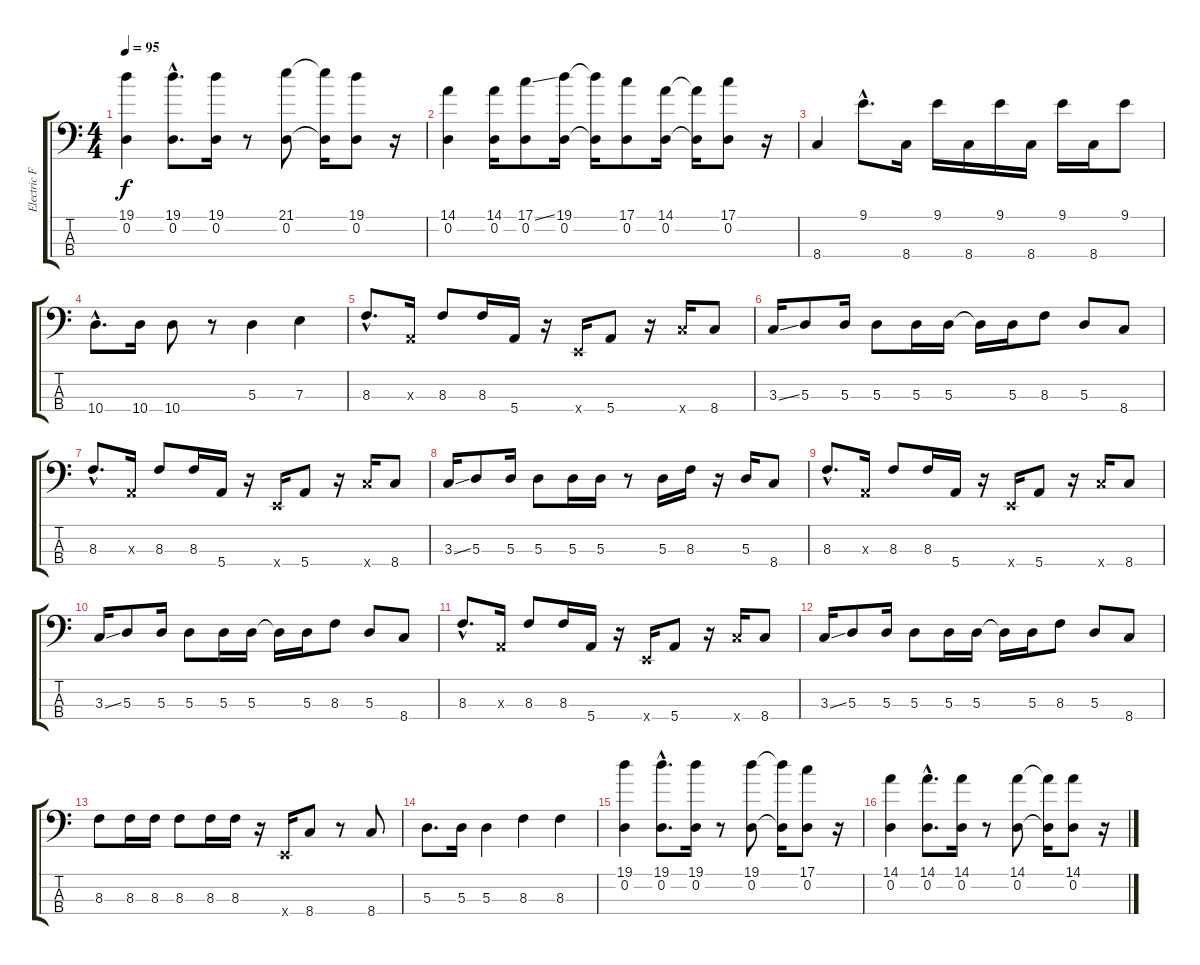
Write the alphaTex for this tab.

\track ("Electric Finger" "Electric F") {instrument electricbassfinger}
\staff {score tabs}
\tuning (G2 D2 A1 E1) {hide}
\ts (4 4)
\tempo 95
\clef f4
\ks c
(19.1 0.2).4{dy f} (19.1{hac} 0.2{hac}).8{d} (19.1 0.2).16 r.8 (21.1 0.2).8 (21.1{t} 0.2{t}).16 (19.1 0.2).8 r.16 |
(14.1 0.2).4 (14.1 0.2).16 (17.1{ss} 0.2).8 (19.1 0.2).16 (19.1{t} 0.2{t}).16 (17.1 0.2).8 (14.1 0.2).16 (14.1{t} 0.2{t}).16 (17.1 0.2).8 r.16 |
8.4.4 9.1{hac}.8{d} 8.4.16 9.1.16 8.4.16 9.1.16 8.4.16 9.1.16 8.4.16 9.1.8 |
10.4{hac}.8{d} 10.4.16 10.4.8 r.8 5.3.4 7.3.4 |
8.3{hac}.8{d} 0.3{x}.16 8.3.8 8.3.16 5.4.16 r.16 0.4{x}.16 5.4.8 r.16 8.4{x}.16 8.4.8 |
3.3{ss}.16 5.3.8 5.3.16 5.3.8 5.3.16 5.3.16 5.3{t}.16 5.3.16 8.3.8 5.3.8 8.4.8 |
8.3{hac}.8{d} 0.3{x}.16 8.3.8 8.3.16 5.4.16 r.16 0.4{x}.16 5.4.8 r.16 8.4{x}.16 8.4.8 |
3.3{ss}.16 5.3.8 5.3.16 5.3.8 5.3.16 5.3.16 r.8 5.3.16 8.3.16 r.16 5.3.16 8.4.8 |
8.3{hac}.8{d} 0.3{x}.16 8.3.8 8.3.16 5.4.16 r.16 0.4{x}.16 5.4.8 r.16 8.4{x}.16 8.4.8 |
3.3{ss}.16 5.3.8 5.3.16 5.3.8 5.3.16 5.3.16 5.3{t}.16 5.3.16 8.3.8 5.3.8 8.4.8 |
8.3{hac}.8{d} 0.3{x}.16 8.3.8 8.3.16 5.4.16 r.16 0.4{x}.16 5.4.8 r.16 8.4{x}.16 8.4.8 |
3.3{ss}.16 5.3.8 5.3.16 5.3.8 5.3.16 5.3.16 5.3{t}.16 5.3.16 8.3.8 5.3.8 8.4.8 |
8.3.8 8.3.16 8.3.16 8.3.8 8.3.16 8.3.16 r.16 0.4{x}.16 8.4.8 r.8 8.4.8 |
5.3.8{d} 5.3.16 5.3.4 8.3.4 8.3.4 |
(19.1 0.2).4 (19.1{hac} 0.2{hac}).8{d} (19.1 0.2).16 r.8 (19.1 0.2).8 (19.1{t} 0.2{t}).16 (17.1 0.2).8 r.16 |
(14.1 0.2).4 (14.1{hac} 0.2{hac}).8{d} (14.1 0.2).16 r.8 (14.1 0.2).8 (14.1{t} 0.2{t}).16 (14.1 0.2).8 r.16
